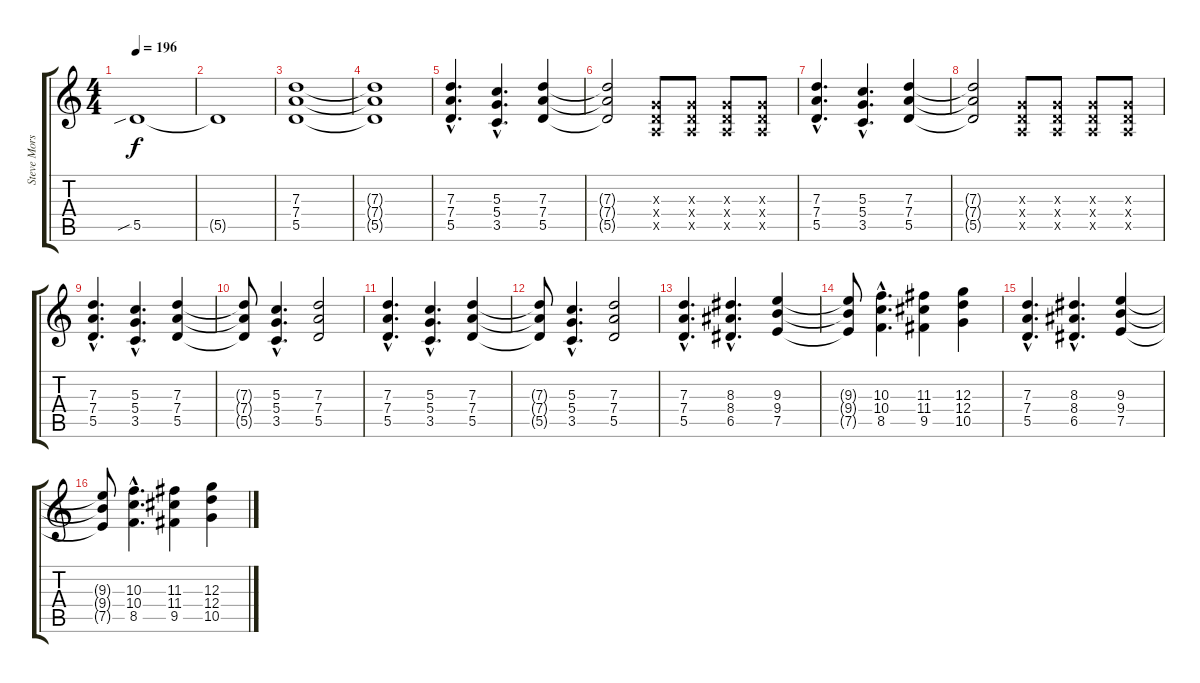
\track ("Steve Morse" "Steve Mors") {instrument distortionguitar}
\staff {score tabs}
\tuning (E4 B3 G3 D3 A2 E2) {hide}
\ts (4 4)
\tempo 196
\clef g2
\ks c
5.5{sib}.1{dy f} |
5.5{t}.1 |
(7.3 7.4 5.5).1 |
(7.3{t} 7.4{t} 5.5{t}).1 |
(7.3{hac} 7.4{hac} 5.5{hac}).4{d} (5.3{hac} 5.4{hac} 3.5{hac}).4{d} (7.3 7.4 5.5).4 |
(7.3{t} 7.4{t} 5.5{t}).2 (0.3{x} 0.4{x} 0.5{x}).8 (0.3{x} 0.4{x} 0.5{x}).8 (0.3{x} 0.4{x} 0.5{x}).8 (0.3{x} 0.4{x} 0.5{x}).8 |
(7.3{hac} 7.4{hac} 5.5{hac}).4{d} (5.3{hac} 5.4{hac} 3.5{hac}).4{d} (7.3 7.4 5.5).4 |
(7.3{t} 7.4{t} 5.5{t}).2 (0.3{x} 0.4{x} 0.5{x}).8 (0.3{x} 0.4{x} 0.5{x}).8 (0.3{x} 0.4{x} 0.5{x}).8 (0.3{x} 0.4{x} 0.5{x}).8 |
(7.3{hac} 7.4{hac} 5.5{hac}).4{d} (5.3{hac} 5.4{hac} 3.5{hac}).4{d} (7.3 7.4 5.5).4 |
(7.3{t} 7.4{t} 5.5{t}).8 (5.3{hac} 5.4{hac} 3.5{hac}).4{d} (7.3 7.4 5.5).2 |
(7.3{hac} 7.4{hac} 5.5{hac}).4{d} (5.3{hac} 5.4{hac} 3.5{hac}).4{d} (7.3 7.4 5.5).4 |
(7.3{t} 7.4{t} 5.5{t}).8 (5.3{hac} 5.4{hac} 3.5{hac}).4{d} (7.3 7.4 5.5).2 |
(7.3{hac} 7.4{hac} 5.5{hac}).4{d} (8.3{hac} 8.4{hac} 6.5{hac}).4{d} (9.3 9.4 7.5).4 |
(9.3{t} 9.4{t} 7.5{t}).8 (10.3{hac} 10.4{hac} 8.5{hac}).4{d} (11.3 11.4 9.5).4 (12.3 12.4 10.5).4 |
(7.3{hac} 7.4{hac} 5.5{hac}).4{d} (8.3{hac} 8.4{hac} 6.5{hac}).4{d} (9.3 9.4 7.5).4 |
(9.3{t} 9.4{t} 7.5{t}).8 (10.3{hac} 10.4{hac} 8.5{hac}).4{d} (11.3 11.4 9.5).4 (12.3 12.4 10.5).4
